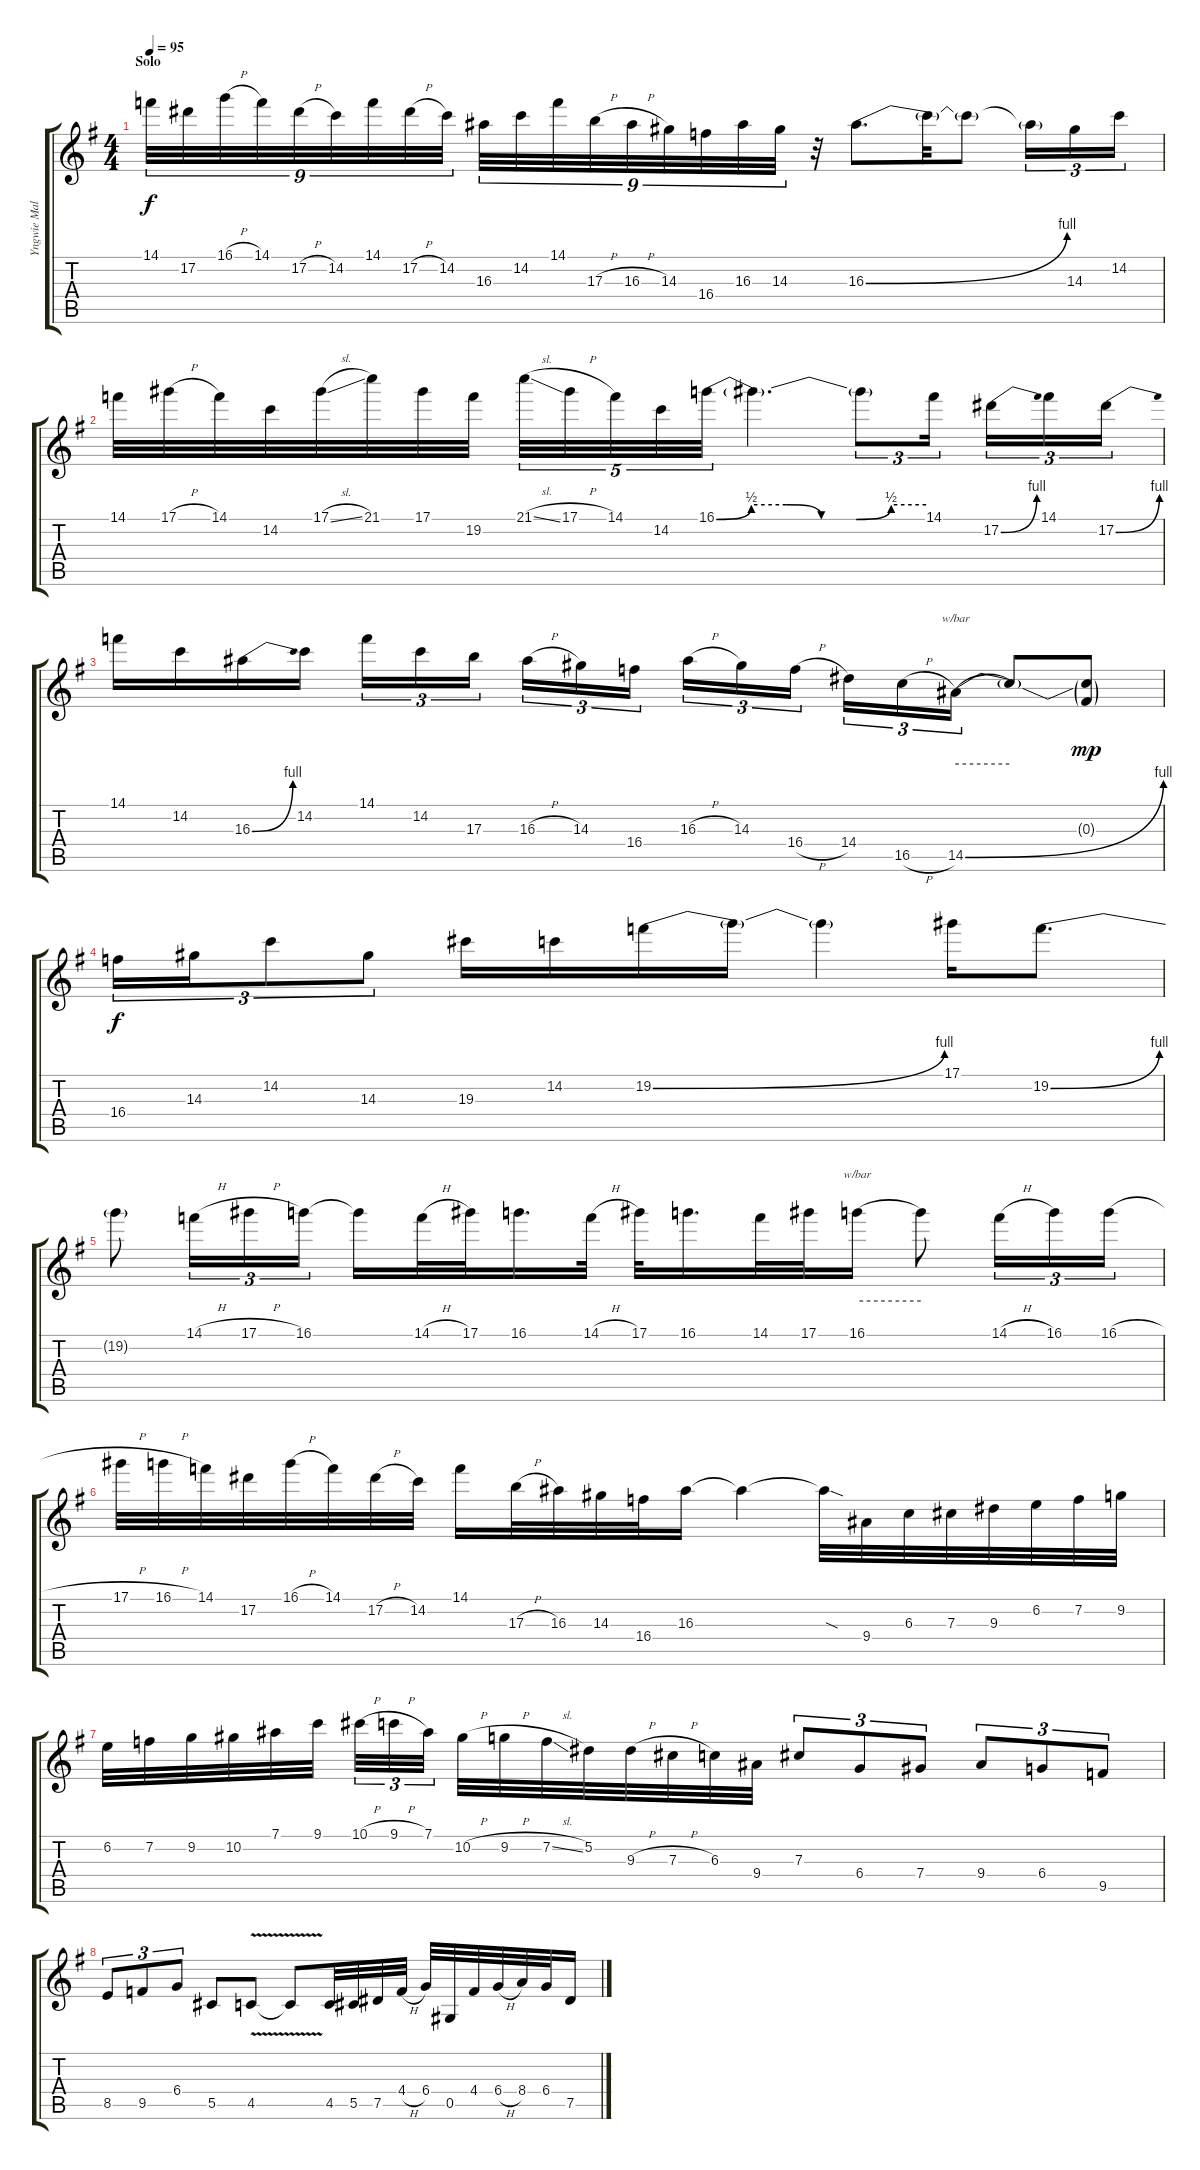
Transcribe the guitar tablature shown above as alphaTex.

\track ("Yngwie Malmsteen" "Yngwie Mal") {instrument overdrivenguitar}
\staff {score tabs}
\tuning (Eb4 Bb3 Gb3 Db3 Ab2 Eb2) {hide}
\ts (4 4)
\section ("" "Solo")
\tempo 95
\clef g2
\ks g
14.1.32{tu (9 8) dy f} 17.2.32{tu (9 8)} 16.1{h}.32{tu (9 8)} 14.1.32{tu (9 8)} 17.2{h}.32{tu (9 8)} 14.2.32{tu (9 8)} 14.1.32{tu (9 8)} 17.2{h}.32{tu (9 8)} 14.2.32{tu (9 8)} 16.3.32{tu (9 8)} 14.2.32{tu (9 8)} 14.1.32{tu (9 8)} 17.3{h}.32{tu (9 8)} 16.3{h}.32{tu (9 8)} 14.3.32{tu (9 8)} 16.4.32{tu (9 8)} 16.3.32{tu (9 8)} 14.3.32{tu (9 8)} r.32 16.3{be (bend 0 0 60 4)}.8{d} 16.3{t}.32 16.3{t}.8 16.3{t}.16{tu (3 2)} 14.3.16{tu (3 2)} 14.2.16{tu (3 2)} |
14.1.32 17.1{h}.32 14.1.32 14.2.32 17.1{sl}.32 21.1.32 17.1.32 19.2.32 21.1{sl}.32{tu (5 4)} 17.1{h}.32{tu (5 4)} 14.1.32{tu (5 4)} 14.2.32{tu (5 4)} 16.1{be (custom 0 0 10 2 20 2 30 0 40 0 50 2 60 2)}.32{tu (5 4)} 16.1{t}.4{d} 16.1{t}.8{tu (3 2)} 14.1.16{tu (3 2) beam splitsecondary} 17.2{be (bend 0 0 60 4)}.16{tu (3 2)} 14.1.16{tu (3 2)} 17.2{be (bend 0 0 60 4)}.16{tu (3 2)} |
14.1.16 14.2.16 16.3{be (bend 0 0 60 4)}.16 14.2.16 14.1.16{tu (3 2)} 14.2.16{tu (3 2)} 17.3.16{tu (3 2) beam splitsecondary} 16.3{h}.16{tu (3 2)} 14.3.16{tu (3 2)} 16.4.16{tu (3 2)} 16.3{h}.16{tu (3 2)} 14.3.16{tu (3 2)} 16.4{h}.16{tu (3 2) beam splitsecondary} 14.4.16{tu (3 2)} 16.5{h}.16{tu (3 2)} 14.5{be (bend 0 0 60 4)}.16{tu (3 2) tbe (hold default 0 0 60 0)} 14.5{t}.8 (0.3{g} 14.5{t}).8{dy mp} |
16.4.16{tu (3 2) dy f} 14.3.16{tu (3 2)} 14.2.8{tu (3 2)} 14.3.8{tu (3 2)} 19.3.16 14.2.16 19.2{be (bend 0 0 60 4)}.16 19.2{t}.16 19.2{t}.4 17.1.16 19.2{be (bend 0 0 60 4)}.8{d} |
19.2{t}.8 14.1{h}.16{tu (3 2)} 17.1{h}.16{tu (3 2)} 16.1.16{tu (3 2)} 16.1{t}.16 14.1{h}.32 17.1.32 16.1.16{d} 14.1{h}.32 17.1.32 16.1.16{d} 14.1.32 17.1.32 16.1.16{tbe (hold default 0 0 60 0)} 16.1{t}.8 14.1{h}.16{tu (3 2)} 16.1.16{tu (3 2)} 16.1{h}.16{tu (3 2)} |
17.1{h}.32 16.1{h}.32 14.1.32 17.2.32 16.1{h}.32 14.1.32 17.2{h}.32 14.2.32 14.1.16 17.3{h}.32 16.3.32 14.3.32 16.4.32 16.3.16 16.3{t}.4 16.3{sod t}.32 9.4.32 6.3.32 7.3.32 9.3.32 6.2.32 7.2.32 9.2.32 |
6.2.32 7.2.32 9.2.32 10.2.32 7.1.32 9.1.32{beam splitsecondary} 10.1{h}.32{tu (3 2)} 9.1{h}.32{tu (3 2)} 7.1.32{tu (3 2)} 10.2{h}.32 9.2{h}.32 7.2{sl}.32 5.2.32 9.3{h}.32 7.3{h}.32 6.3.32 9.4.32 7.3.8{tu (3 2)} 6.4.8{tu (3 2)} 7.4.8{tu (3 2)} 9.4.8{tu (3 2)} 6.4.8{tu (3 2)} 9.5.8{tu (3 2)} |
8.5.8{tu (3 2)} 9.5.8{tu (3 2)} 6.4.8{tu (3 2)} 5.5.8 4.5{v}.8 4.5{t}.8 4.5.32 5.5.32 7.5.32 4.4{h}.32 6.4.32 0.5.32 4.4.32 6.4{h}.32 8.4.32 6.4.32 7.5.16
